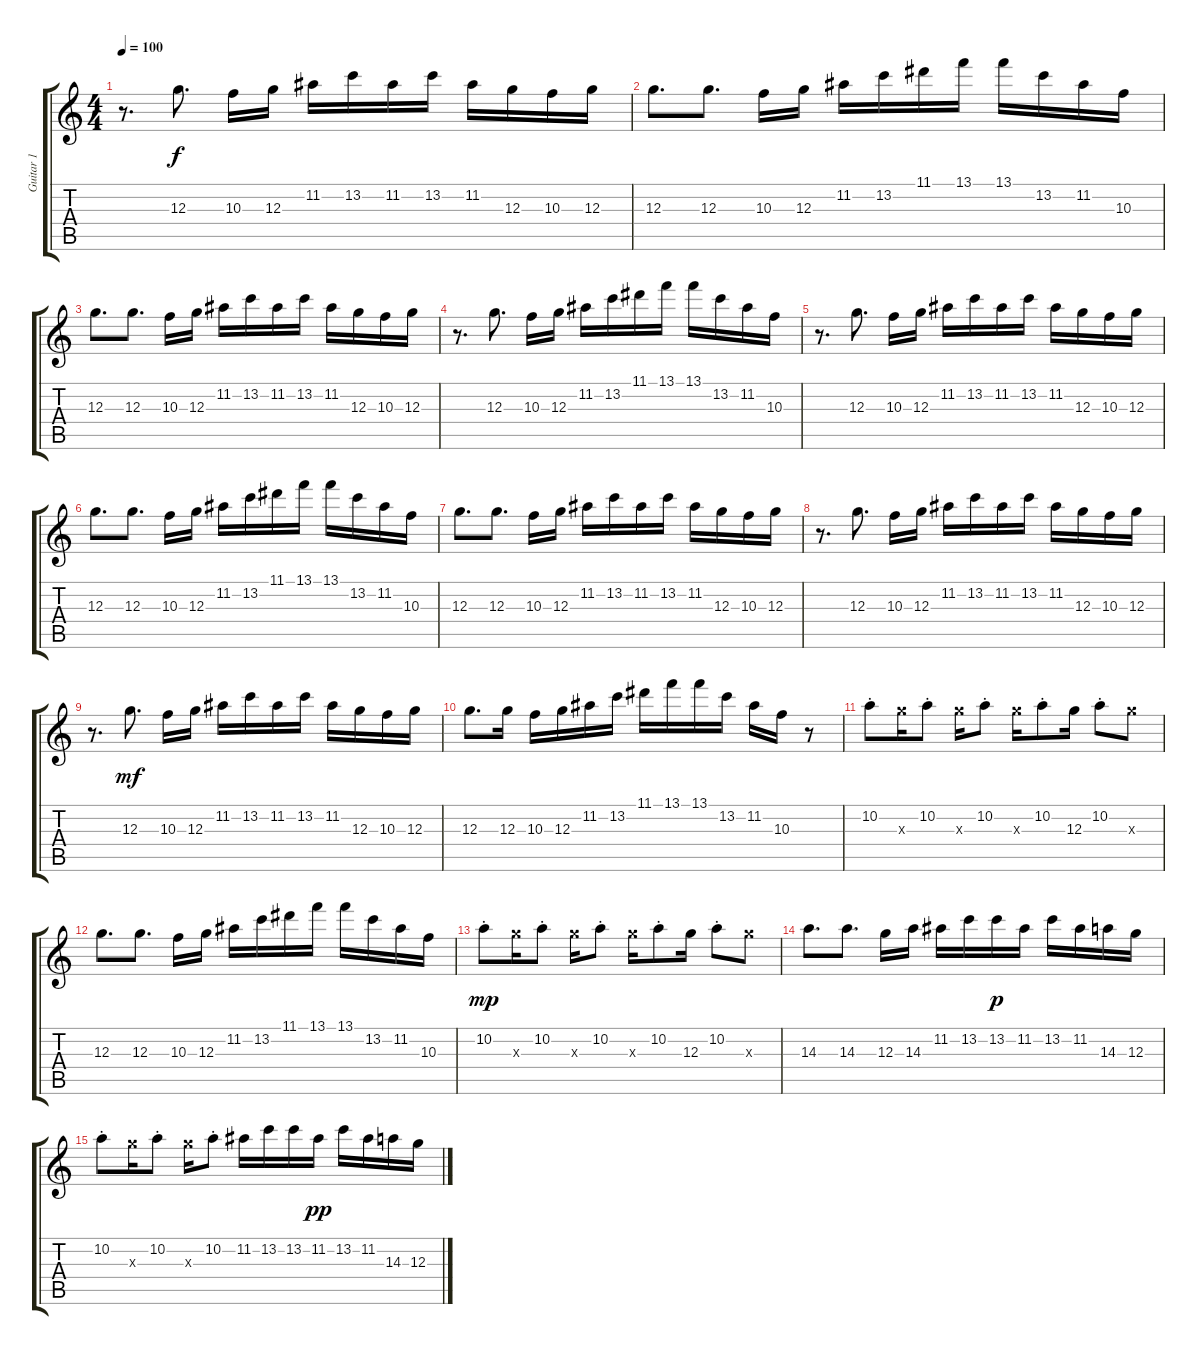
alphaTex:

\track ("Guitar 1" "Guitar 1") {instrument electricguitarmuted}
\staff {score tabs}
\tuning (E4 B3 G3 D3 A2 E2) {hide}
\ts (4 4)
\tempo 100
\clef g2
\ks c
r.8{d dy f} 12.3.8{d} 10.3.16 12.3.16 11.2.16 13.2.16 11.2.16 13.2.16 11.2.16 12.3.16 10.3.16 12.3.16 |
12.3.8{d} 12.3.8{d} 10.3.16 12.3.16 11.2.16 13.2.16 11.1.16 13.1.16 13.1.16 13.2.16 11.2.16 10.3.16 |
12.3.8{d} 12.3.8{d} 10.3.16 12.3.16 11.2.16 13.2.16 11.2.16 13.2.16 11.2.16 12.3.16 10.3.16 12.3.16 |
r.8{d} 12.3.8{d} 10.3.16 12.3.16 11.2.16 13.2.16 11.1.16 13.1.16 13.1.16 13.2.16 11.2.16 10.3.16 |
r.8{d} 12.3.8{d} 10.3.16 12.3.16 11.2.16 13.2.16 11.2.16 13.2.16 11.2.16 12.3.16 10.3.16 12.3.16 |
12.3.8{d} 12.3.8{d} 10.3.16 12.3.16 11.2.16 13.2.16 11.1.16 13.1.16 13.1.16 13.2.16 11.2.16 10.3.16 |
12.3.8{d} 12.3.8{d} 10.3.16 12.3.16 11.2.16 13.2.16 11.2.16 13.2.16 11.2.16 12.3.16 10.3.16 12.3.16 |
r.8{d} 12.3.8{d} 10.3.16 12.3.16 11.2.16 13.2.16 11.2.16 13.2.16 11.2.16 12.3.16 10.3.16 12.3.16 |
r.8{d} 12.3.8{d dy mf} 10.3.16 12.3.16 11.2.16 13.2.16 11.2.16 13.2.16 11.2.16 12.3.16 10.3.16 12.3.16 |
12.3.8{d} 12.3.16 10.3.16 12.3.16 11.2.16 13.2.16 11.1.16 13.1.16 13.1.16 13.2.16 11.2.16 10.3.16 r.8 |
10.2{st}.8 12.3{x}.16 10.2{st}.8 12.3{x}.16 10.2{st}.8 12.3{x}.16 10.2{st}.8 12.3.16 10.2{st}.8 12.3{x}.8 |
12.3.8{d} 12.3.8{d} 10.3.16 12.3.16 11.2.16 13.2.16 11.1.16 13.1.16 13.1.16 13.2.16 11.2.16 10.3.16 |
10.2{st}.8{dy mp} 12.3{x}.16 10.2{st}.8 12.3{x}.16 10.2{st}.8 12.3{x}.16 10.2{st}.8 12.3.16 10.2{st}.8 12.3{x}.8 |
14.3.8{d} 14.3.8{d} 12.3.16 14.3.16 11.2.16 13.2.16 13.2.16{dy p} 11.2.16 13.2.16 11.2.16 14.3.16 12.3.16 |
10.2{st}.8 12.3{x}.16 10.2{st}.8 12.3{x}.16 10.2{st}.8 11.2.16 13.2.16 13.2.16 11.2.16{dy pp} 13.2.16 11.2.16 14.3.16 12.3.16
